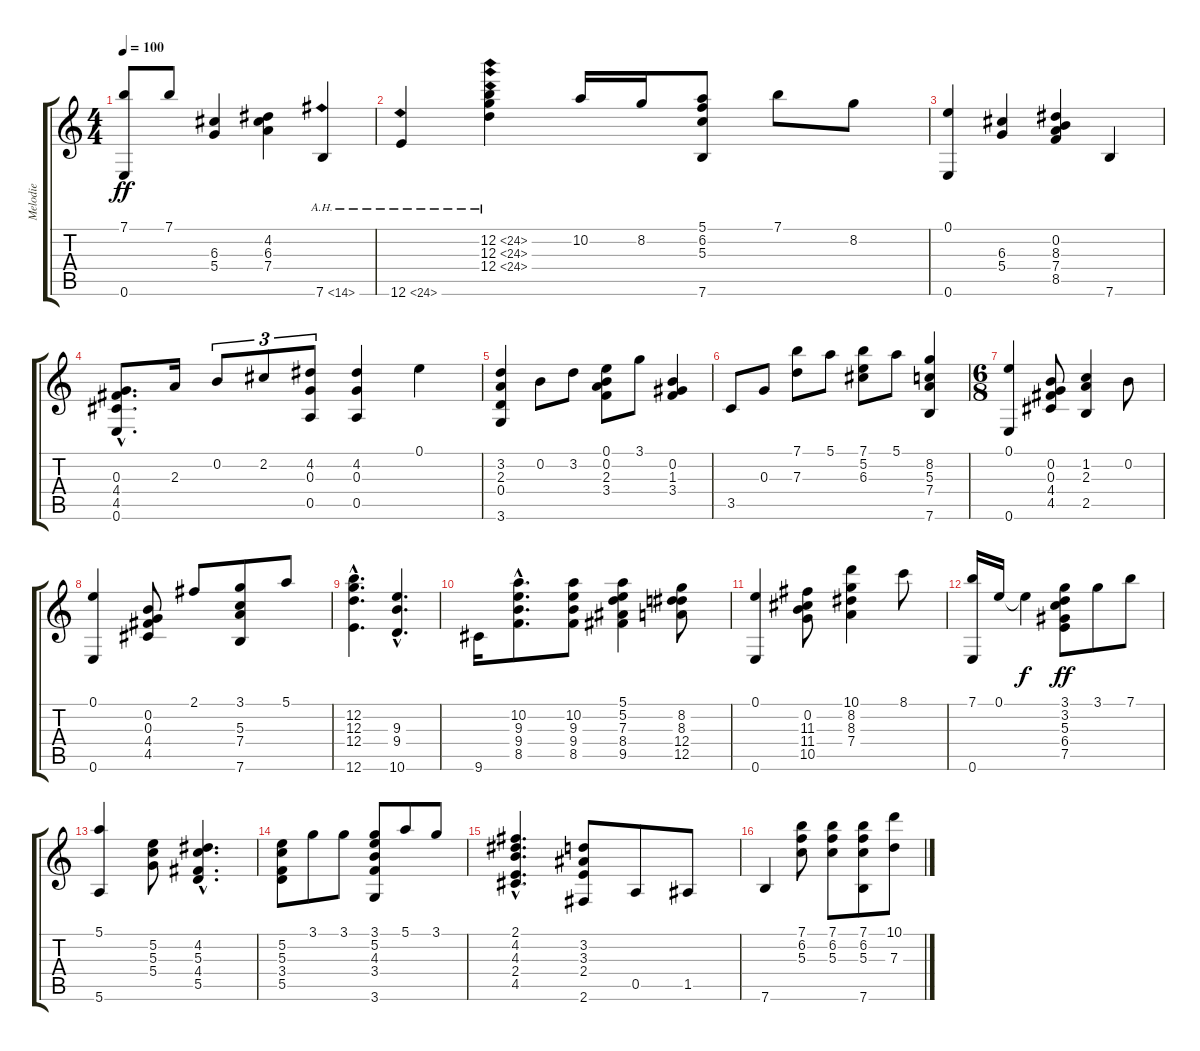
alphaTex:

\track ("Melodie" "Melodie") {instrument electricguitarjazz}
\staff {score tabs}
\tuning (E4 B3 G3 D3 A2 E2) {hide}
\ts (4 4)
\tempo 100
\clef g2
\ks c
(7.1 0.6).8{dy ff} 7.1.8 (6.3 5.4).4 (4.2 6.3 7.4).4 7.6{ah 7}.4 |
12.6{ah 12}.4 (12.2{ah 12} 12.3{ah 12} 12.4{ah 12}).4 10.2.16 8.2.16 (5.1 6.2 5.3 7.6).8 7.1.8 8.2.8 |
(0.1 0.6).4 (6.3 5.4).4 (0.2 8.3 7.4 8.5).4 7.6.4 |
(0.3{hac} 4.4{hac} 4.5{hac} 0.6{hac}).8{d} 2.3.16 0.2.8{tu (3 2)} 2.2.8{tu (3 2)} (4.2 0.3 0.5).8{tu (3 2)} (4.2 0.3 0.5).4 0.1.4 |
(3.2 2.3 0.4 3.6).4 0.2.8 3.2.8 (0.1 0.2 2.3 3.4).8 3.1.8 (0.2 1.3 3.4).4 |
3.5.8 0.3.8 (7.1 7.3).8 5.1.8 (7.1 5.2 6.3).8 5.1.8 (8.2 5.3 7.4 7.6).4 |
\ts (6 8)
(0.1 0.6).4 (0.2 0.3 4.4 4.5).8 (1.2 2.3 2.5).4 0.2.8 |
(0.1 0.6).4 (0.2 0.3 4.4 4.5).8 2.1.8 (3.1 5.3 7.4 7.6).8 5.1.8 |
(12.2{hac} 12.3{hac} 12.4{hac} 12.6{hac}).4{d} (9.3{hac} 9.4{hac} 10.6{hac}).4{d} |
9.6.16 (10.2{hac} 9.3{hac} 9.4{hac} 8.5{hac}).8{d} (10.2 9.3 9.4 8.5).8 (5.1 5.2 7.3 8.4 9.5).4 (8.2 8.3 12.4 12.5).8 |
(0.1 0.6).4 (0.2 11.3 11.4 10.5).8 (10.1 8.2 8.3 7.4).4 8.1.8 |
(7.1 0.6).16 0.1.16 0.1{t}.4{dy f} (3.1 3.2 5.3 6.4 7.5).8{dy ff} 3.1.8 7.1.8 |
(5.1 5.6).4 (5.2 5.3 5.4).8 (4.2{hac} 5.3{hac} 4.4{hac} 5.5{hac}).4{d} |
(5.2 5.3 3.4 5.5).8 3.1.8 3.1.8 (3.1 5.2 4.3 3.4 3.6).8 5.1.8 3.1.8 |
(2.1{hac} 4.2{hac} 4.3{hac} 2.4{hac} 4.5{hac}).4{d} (3.2 3.3 2.4 2.6).8 0.5.8 1.5.8 |
7.6.4 (7.1 6.2 5.3).8 (7.1 6.2 5.3).8 (7.1 6.2 5.3 7.6).8 (10.1 7.3).8
